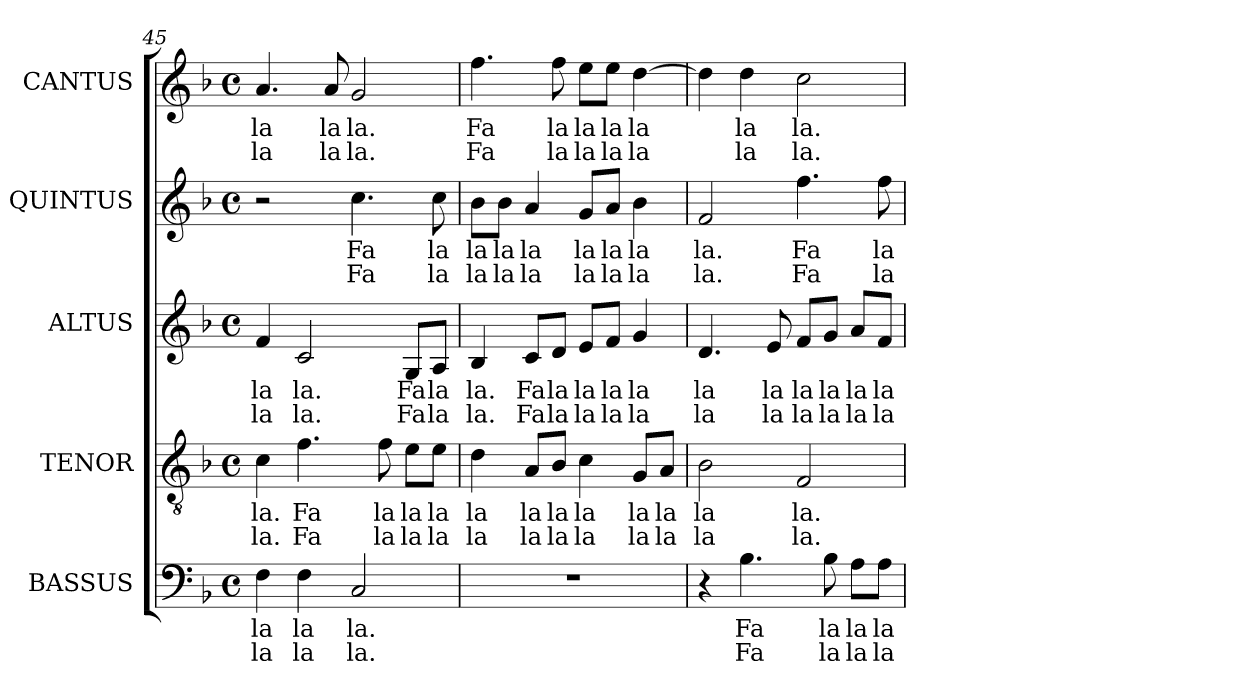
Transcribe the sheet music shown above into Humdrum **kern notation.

**kern	**text	**text	**kern	**text	**text	**kern	**text	**text	**kern	**text	**text	**kern	**text	**text
*part5	*part5	*part5	*part4	*part4	*part4	*part3	*part3	*part3	*part2	*part2	*part2	*part1	*part1	*part1
*staff5	*staff5	*staff5	*staff4	*staff4	*staff4	*staff3	*staff3	*staff3	*staff2	*staff2	*staff2	*staff1	*staff1	*staff1
*I"BASSUS	*	*	*I"TENOR	*	*	*I"ALTUS	*	*	*I"QUINTUS	*	*	*I"CANTUS	*	*
*I'B	*	*	*I'T	*	*	*I'A	*	*	*	*	*	*I'S	*	*
*clefF4	*	*	*clefGv2	*	*	*clefG2	*	*	*clefG2	*	*	*clefG2	*	*
*	*	*	*ITrd7c12	*	*	*	*	*	*	*	*	*	*	*
*k[b-]	*	*	*k[b-]	*	*	*k[b-]	*	*	*k[b-]	*	*	*k[b-]	*	*
*F:	*	*	*F:	*	*	*F:	*	*	*F:	*	*	*F:	*	*
*M4/4	*	*	*M4/4	*	*	*M4/4	*	*	*M4/4	*	*	*M4/4	*	*
*met(c)	*	*	*met(c)	*	*	*met(c)	*	*	*met(c)	*	*	*met(c)	*	*
=45	=45	=45	=45	=45	=45	=45	=45	=45	=45	=45	=45	=45	=45	=45
!	!LO:LY:b:color=#000000	!LO:LY:b:color=#000000	!	!	!	!	!	!	!	!	!	!	!	!
!	!	!	!	!LO:LY:b:color=#000000	!LO:LY:b:color=#000000	!	!	!	!	!	!	!	!	!
!	!	!	!	!	!	!	!LO:LY:b:color=#000000	!LO:LY:b:color=#000000	!	!	!	!	!	!
!	!	!	!	!	!	!	!	!	!	!	!	!	!LO:LY:b:color=#000000	!LO:LY:b:color=#000000
4Fi\	la	la	4Ci\	la.	la.	4fi/	la	la	2r	.	.	4.ai/	la	la
!	!LO:LY:b:color=#000000	!LO:LY:b:color=#000000	!	!	!	!	!	!	!	!	!	!	!	!
!	!	!	!	!LO:LY:b:color=#000000	!LO:LY:b:color=#000000	!	!	!	!	!	!	!	!	!
!	!	!	!	!	!	!	!LO:LY:b:color=#000000	!LO:LY:b:color=#000000	!	!	!	!	!	!
4Fi\	la	la	4.Fi\	Fa	Fa	2ci/	la.	la.	.	.	.	.	.	.
!	!	!	!	!	!	!	!	!	!	!	!	!	!LO:LY:b:color=#000000	!LO:LY:b:color=#000000
.	.	.	.	.	.	.	.	.	.	.	.	8ai/	la	la
!	!LO:LY:b:color=#000000	!LO:LY:b:color=#000000	!	!	!	!	!	!	!	!	!	!	!	!
!	!	!	!	!	!	!	!	!	!	!LO:LY:b:color=#000000	!LO:LY:b:color=#000000	!	!	!
!	!	!	!	!	!	!	!	!	!	!	!	!	!LO:LY:b:color=#000000	!LO:LY:b:color=#000000
2Ci/	la.	la.	.	.	.	.	.	.	4.cci\	Fa	Fa	2gi/	la.	la.
!	!	!	!	!LO:LY:b:color=#000000	!LO:LY:b:color=#000000	!	!	!	!	!	!	!	!	!
.	.	.	8Fi\	la	la	.	.	.	.	.	.	.	.	.
!	!	!	!	!LO:LY:b:color=#000000	!LO:LY:b:color=#000000	!	!	!	!	!	!	!	!	!
!	!	!	!	!	!	!	!LO:LY:b:color=#000000	!LO:LY:b:color=#000000	!	!	!	!	!	!
.	.	.	8Ei\L	la	la	8Gi/L	Fa	Fa	.	.	.	.	.	.
!	!	!	!	!LO:LY:b:color=#000000	!LO:LY:b:color=#000000	!	!	!	!	!	!	!	!	!
!	!	!	!	!	!	!	!LO:LY:b:color=#000000	!LO:LY:b:color=#000000	!	!	!	!	!	!
!	!	!	!	!	!	!	!	!	!	!LO:LY:b:color=#000000	!LO:LY:b:color=#000000	!	!	!
.	.	.	8Ei\J	la	la	8Ai/J	la	la	8cci\	la	la	.	.	.
=46	=46	=46	=46	=46	=46	=46	=46	=46	=46	=46	=46	=46	=46	=46
!	!	!	!	!LO:LY:b:color=#000000	!LO:LY:b:color=#000000	!	!	!	!	!	!	!	!	!
!	!	!	!	!	!	!	!LO:LY:b:color=#000000	!LO:LY:b:color=#000000	!	!	!	!	!	!
!	!	!	!	!	!	!	!	!	!	!LO:LY:b:color=#000000	!LO:LY:b:color=#000000	!	!	!
!	!	!	!	!	!	!	!	!	!	!	!	!	!LO:LY:b:color=#000000	!LO:LY:b:color=#000000
1r	.	.	4Di\	la	la	4B-i/	la.	la.	8b-i\L	la	la	4.ffi\	Fa	Fa
!	!	!	!	!	!	!	!	!	!	!LO:LY:b:color=#000000	!LO:LY:b:color=#000000	!	!	!
.	.	.	.	.	.	.	.	.	8b-i\J	la	la	.	.	.
!	!	!	!	!LO:LY:b:color=#000000	!LO:LY:b:color=#000000	!	!	!	!	!	!	!	!	!
!	!	!	!	!	!	!	!LO:LY:b:color=#000000	!LO:LY:b:color=#000000	!	!	!	!	!	!
!	!	!	!	!	!	!	!	!	!	!LO:LY:b:color=#000000	!LO:LY:b:color=#000000	!	!	!
.	.	.	8AAi/L	la	la	8ci/L	Fa	Fa	4ai/	la	la	.	.	.
!	!	!	!	!LO:LY:b:color=#000000	!LO:LY:b:color=#000000	!	!	!	!	!	!	!	!	!
!	!	!	!	!	!	!	!LO:LY:b:color=#000000	!LO:LY:b:color=#000000	!	!	!	!	!	!
!	!	!	!	!	!	!	!	!	!	!	!	!	!LO:LY:b:color=#000000	!LO:LY:b:color=#000000
.	.	.	8BB-i/J	la	la	8di/J	la	la	.	.	.	8ffi\	la	la
!	!	!	!	!LO:LY:b:color=#000000	!LO:LY:b:color=#000000	!	!	!	!	!	!	!	!	!
!	!	!	!	!	!	!	!LO:LY:b:color=#000000	!LO:LY:b:color=#000000	!	!	!	!	!	!
!	!	!	!	!	!	!	!	!	!	!LO:LY:b:color=#000000	!LO:LY:b:color=#000000	!	!	!
!	!	!	!	!	!	!	!	!	!	!	!	!	!LO:LY:b:color=#000000	!LO:LY:b:color=#000000
.	.	.	4Ci\	la	la	8ei/L	la	la	8gi/L	la	la	8eei\L	la	la
!	!	!	!	!	!	!	!LO:LY:b:color=#000000	!LO:LY:b:color=#000000	!	!	!	!	!	!
!	!	!	!	!	!	!	!	!	!	!LO:LY:b:color=#000000	!LO:LY:b:color=#000000	!	!	!
!	!	!	!	!	!	!	!	!	!	!	!	!	!LO:LY:b:color=#000000	!LO:LY:b:color=#000000
.	.	.	.	.	.	8fi/J	la	la	8ai/J	la	la	8eei\J	la	la
!	!	!	!	!LO:LY:b:color=#000000	!LO:LY:b:color=#000000	!	!	!	!	!	!	!	!	!
!	!	!	!	!	!	!	!LO:LY:b:color=#000000	!LO:LY:b:color=#000000	!	!	!	!	!	!
!	!	!	!	!	!	!	!	!	!	!LO:LY:b:color=#000000	!LO:LY:b:color=#000000	!	!	!
!	!	!	!	!	!	!	!	!	!	!	!	!	!LO:LY:b:color=#000000	!LO:LY:b:color=#000000
.	.	.	8GGi/L	la	la	4gi/	la	la	4b-i\	la	la	[>4ddi\	la	la
!	!	!	!	!LO:LY:b:color=#000000	!LO:LY:b:color=#000000	!	!	!	!	!	!	!	!	!
.	.	.	8AAi/J	la	la	.	.	.	.	.	.	.	.	.
!!LO:LB:g=z
=47	=47	=47	=47	=47	=47	=47	=47	=47	=47	=47	=47	=47	=47	=47
!	!	!	!	!LO:LY:b:color=#000000	!LO:LY:b:color=#000000	!	!	!	!	!	!	!	!	!
!	!	!	!	!	!	!	!LO:LY:b:color=#000000	!LO:LY:b:color=#000000	!	!	!	!	!	!
!	!	!	!	!	!	!	!	!	!	!LO:LY:b:color=#000000	!LO:LY:b:color=#000000	!	!	!
4r	.	.	2BB-i\	la	la	4.di/	la	la	2fi/	la.	la.	4ddi\]	.	.
!	!LO:LY:b:color=#000000	!LO:LY:b:color=#000000	!	!	!	!	!	!	!	!	!	!	!	!
!	!	!	!	!	!	!	!	!	!	!	!	!	!LO:LY:b:color=#000000	!LO:LY:b:color=#000000
4.B-i\	Fa	Fa	.	.	.	.	.	.	.	.	.	4ddi\	la	la
!	!	!	!	!	!	!	!LO:LY:b:color=#000000	!LO:LY:b:color=#000000	!	!	!	!	!	!
.	.	.	.	.	.	8ei/	la	la	.	.	.	.	.	.
!	!	!	!	!LO:LY:b:color=#000000	!LO:LY:b:color=#000000	!	!	!	!	!	!	!	!	!
!	!	!	!	!	!	!	!LO:LY:b:color=#000000	!LO:LY:b:color=#000000	!	!	!	!	!	!
!	!	!	!	!	!	!	!	!	!	!LO:LY:b:color=#000000	!LO:LY:b:color=#000000	!	!	!
!	!	!	!	!	!	!	!	!	!	!	!	!	!LO:LY:b:color=#000000	!LO:LY:b:color=#000000
.	.	.	2FFi/	la.	la.	8fi/L	la	la	4.ffi\	Fa	Fa	2cci\	la.	la.
!	!LO:LY:b:color=#000000	!LO:LY:b:color=#000000	!	!	!	!	!	!	!	!	!	!	!	!
!	!	!	!	!	!	!	!LO:LY:b:color=#000000	!LO:LY:b:color=#000000	!	!	!	!	!	!
8B-i\	la	la	.	.	.	8gi/J	la	la	.	.	.	.	.	.
!	!LO:LY:b:color=#000000	!LO:LY:b:color=#000000	!	!	!	!	!	!	!	!	!	!	!	!
!	!	!	!	!	!	!	!LO:LY:b:color=#000000	!LO:LY:b:color=#000000	!	!	!	!	!	!
8Ai\L	la	la	.	.	.	8ai/L	la	la	.	.	.	.	.	.
!	!LO:LY:b:color=#000000	!LO:LY:b:color=#000000	!	!	!	!	!	!	!	!	!	!	!	!
!	!	!	!	!	!	!	!LO:LY:b:color=#000000	!LO:LY:b:color=#000000	!	!	!	!	!	!
!	!	!	!	!	!	!	!	!	!	!LO:LY:b:color=#000000	!LO:LY:b:color=#000000	!	!	!
8Ai\J	la	la	.	.	.	8fi/J	la	la	8ffi\	la	la	.	.	.
=	=	=	=	=	=	=	=	=	=	=	=	=	=	=
*-	*-	*-	*-	*-	*-	*-	*-	*-	*-	*-	*-	*-	*-	*-
